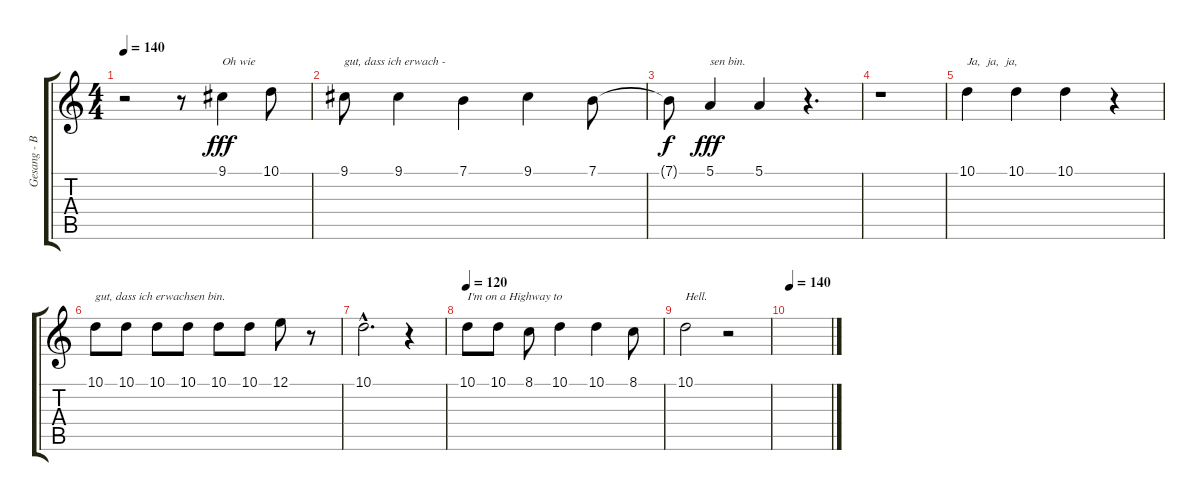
\track ("Gesang - Bela B." "Gesang - B") {instrument lead8bassandlead}
\staff {score tabs}
\tuning (E4 B3 G3 D3 A2 E2) {hide}
\ts (4 4)
\tempo 140
\clef g2
\ks c
r.2{dy fff} r.8 9.1.4{txt "Oh wie"} 10.1.8 |
9.1.8{txt "gut, dass ich erwach -"} 9.1.4 7.1.4 9.1.4 7.1.8 |
7.1{t}.8{dy f} 5.1.4{txt "sen bin." dy fff} 5.1.4 r.4{d} |
r.1 |
10.1.4{txt "Ja,  ja,  ja,"} 10.1.4 10.1.4 r.4 |
10.1.8{txt "gut, dass ich erwachsen bin."} 10.1.8 10.1.8 10.1.8 10.1.8 10.1.8 12.1.8 r.8 |
10.1{hac}.2{d} r.4 |
\tempo 120
10.1.8{txt "I'm on a Highway to"} 10.1.8 8.1.8 10.1.4 10.1.4 8.1.8 |
10.1.2{txt "Hell."} r.2 |
\tempo 140
